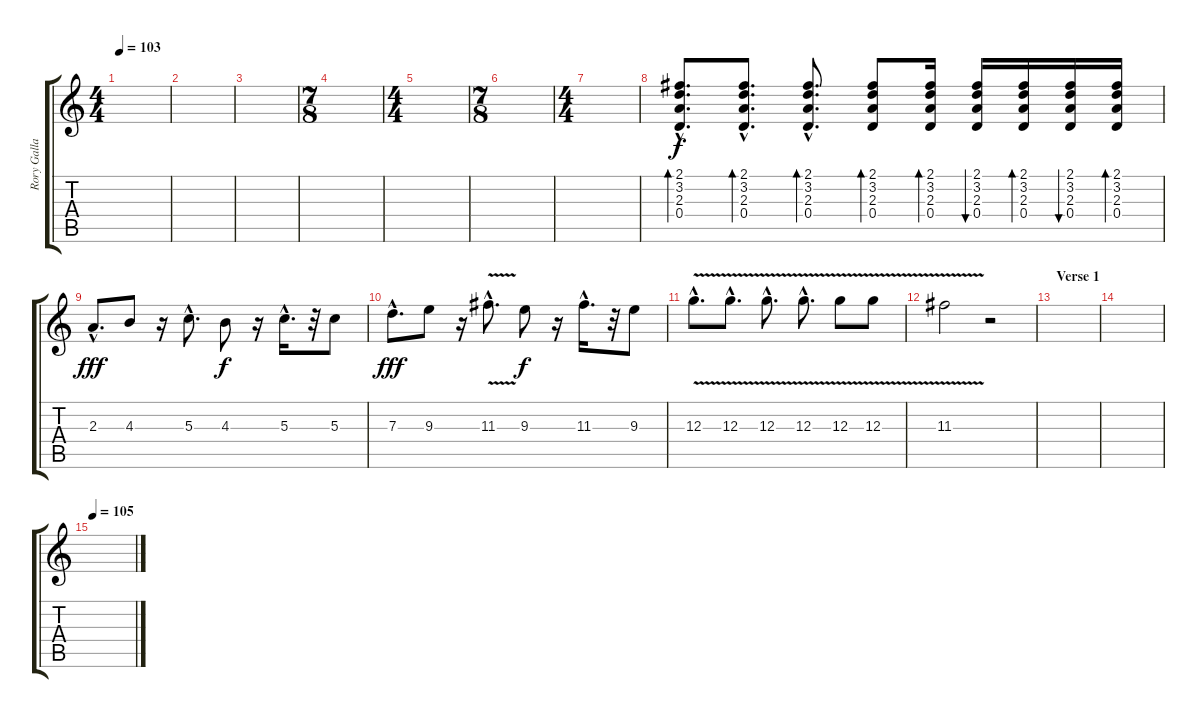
\track ("Rory Gallagher Lead" "Rory Galla") {instrument electricguitarclean}
\staff {score tabs}
\tuning (E4 B3 G3 D3 A2 E2) {hide}
\ts (4 4)
\tempo 103
\clef g2
\ks c
|
|
|
\ts (7 8)
|
\ts (4 4)
|
\ts (7 8)
|
\ts (4 4)
|
(2.1{hac} 3.2{hac} 2.3{hac} 0.4{hac}).8{d bd 60} (2.1{hac} 3.2{hac} 2.3{hac} 0.4{hac}).8{d bd 60} (2.1{hac} 3.2{hac} 2.3{hac} 0.4{hac}).8{d bd 60} (2.1 3.2 2.3 0.4).8{bd 60} (2.1 3.2 2.3 0.4).16{bd 60} (2.1 3.2 2.3 0.4).16{bu 60} (2.1 3.2 2.3 0.4).16{bd 60} (2.1 3.2 2.3 0.4).16{bu 60} (2.1 3.2 2.3 0.4).16{bd 60} |
2.3{hac}.8{d dy fff} 4.3.8 r.16 5.3{hac}.8{d} 4.3.8{dy f} r.16 5.3{hac}.16{d} r.32 5.3.8 |
7.3{hac}.8{d dy fff} 9.3.8 r.16 11.3{v hac}.8{d} 9.3.8{dy f} r.16 11.3{hac}.16{d} r.32 9.3.8 |
12.3{v hac}.8{d} 12.3{v hac}.8{d} 12.3{v hac}.8{d} 12.3{v hac}.8{d} 12.3{v}.8 12.3{v}.8 |
11.3{v}.2 r.2 |
\section ("" "Verse 1")
|
|
\tempo 105
